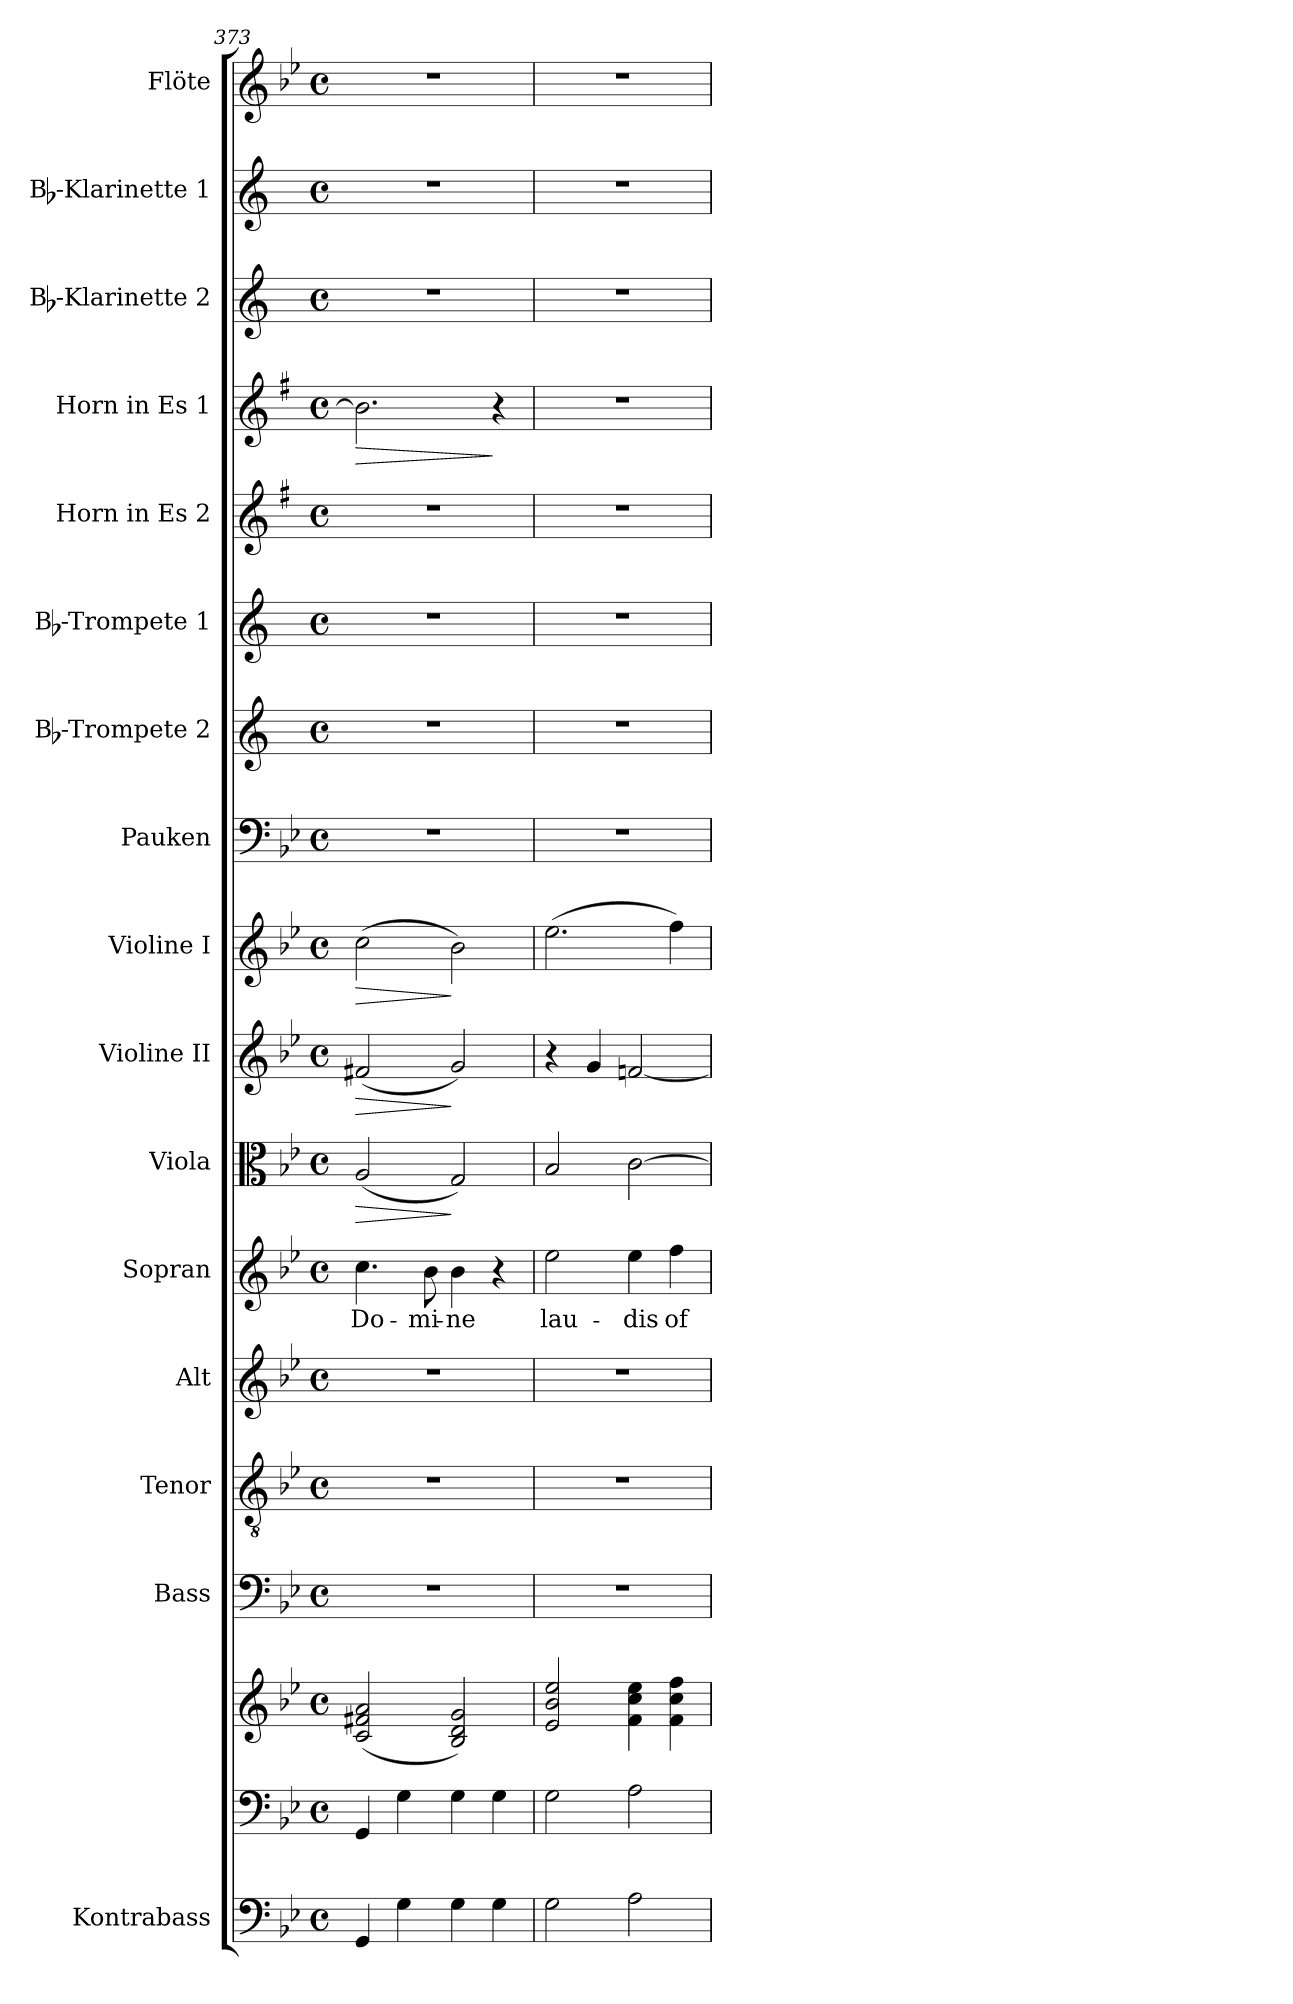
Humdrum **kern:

**kern	**kern	**kern	**kern	**kern	**kern	**kern	**text	**kern	**dynam	**kern	**dynam	**kern	**dynam	**kern	**kern	**kern	**kern	**kern	**dynam	**kern	**kern	**kern
*part17	*part16	*part16	*part15	*part14	*part13	*part12	*part12	*part11	*part11	*part10	*part10	*part9	*part9	*part8	*part7	*part6	*part5	*part4	*part4	*part3	*part2	*part1
*staff18	*staff17	*staff16	*staff15	*staff14	*staff13	*staff12	*staff12	*staff11	*staff11	*staff10	*staff10	*staff9	*staff9	*staff8	*staff7	*staff6	*staff5	*staff4	*staff4	*staff3	*staff2	*staff1
*I"Kontrabass	*	*	*I"Bass	*I"Tenor	*I"Alt	*I"Sopran	*	*I"Viola	*	*I"Violine II	*	*I"Violine I	*	*I"Pauken	*I"Bb-Trompete 2	*I"Bb-Trompete 1	*I"Horn in Es 2	*I"Horn in Es 1	*	*I"Bb-Klarinette 2	*I"Bb-Klarinette 1	*I"Flöte
*I'Kb.	*	*	*I'B.	*I'T.	*I'A.	*I'S.	*	*I'Vla.	*	*I'Vl. II	*	*I'Vl. I	*	*I'Pk.	*I'Bb Trp. 2	*I'Bb Trp. 1	*	*	*	*I'Bb Kl. 2	*I'Bb Kl. 1	*I'Fl.
*clefF4	*clefF4	*clefG2	*clefF4	*clefGv2	*clefG2	*clefG2	*	*clefC3	*	*clefG2	*	*clefG2	*	*clefF4	*clefG2	*clefG2	*clefG2	*clefG2	*	*clefG2	*clefG2	*clefG2
*ITrd7c12	*	*	*	*	*	*	*	*	*	*	*	*	*	*	*ITrd1c2	*ITrd1c2	*ITrd5c9	*ITrd5c9	*	*ITrd1c2	*ITrd1c2	*
*k[b-e-]	*k[b-e-]	*k[b-e-]	*k[b-e-]	*k[b-e-]	*k[b-e-]	*k[b-e-]	*	*k[b-e-]	*	*k[b-e-]	*	*k[b-e-]	*	*k[b-e-]	*k[b-e-]	*k[b-e-]	*k[b-e-]	*k[b-e-]	*	*k[b-e-]	*k[b-e-]	*k[b-e-]
*B-:	*B-:	*B-:	*B-:	*B-:	*B-:	*B-:	*	*B-:	*	*B-:	*	*B-:	*	*B-:	*B-:	*B-:	*B-:	*B-:	*	*B-:	*B-:	*B-:
*M4/4	*M4/4	*M4/4	*M4/4	*M4/4	*M4/4	*M4/4	*	*M4/4	*	*M4/4	*	*M4/4	*	*M4/4	*M4/4	*M4/4	*M4/4	*M4/4	*	*M4/4	*M4/4	*M4/4
*met(c)	*met(c)	*met(c)	*met(c)	*met(c)	*met(c)	*met(c)	*	*met(c)	*	*met(c)	*	*met(c)	*	*met(c)	*met(c)	*met(c)	*met(c)	*met(c)	*	*met(c)	*met(c)	*met(c)
=373	=373	=373	=373	=373	=373	=373	=373	=373	=373	=373	=373	=373	=373	=373	=373	=373	=373	=373	=373	=373	=373	=373
!	!	!	!	!	!	!	!LO:LY:b	!	!LO:HP:b	!	!LO:HP:b	!	!LO:HP:b	!	!	!	!	!	!LO:HP:b	!	!	!
4GGG/	4GG/	(<2c/ 2f#X/ 2a/	1r	1r	1r	4.cc\	Do-	(<2A/	>	(<2f#X/	>	(>2cc\	>	1r	1r	1r	1r	2.d\]	>	1r	1r	1r
4GG\	4G\	.	.	.	.	.	.	.	.	.	.	.	.	.	.	.	.	.	.	.	.	.
!	!	!	!	!	!	!	!LO:LY:b	!	!	!	!	!	!	!	!	!	!	!	!	!	!	!
.	.	.	.	.	.	8b-\	-mi-	.	.	.	.	.	.	.	.	.	.	.	.	.	.	.
!	!	!	!	!	!	!	!LO:LY:b	!	!	!	!	!	!	!	!	!	!	!	!	!	!	!
4GG\	4G\	2B-/ 2d/ 2g/)	.	.	.	4b-\	-ne	2G/)	]	2g/)	]	2b-\)	]	.	.	.	.	.	.	.	.	.
4GG\	4G\	.	.	.	.	4r	.	.	.	.	.	.	.	.	.	.	.	4r	]	.	.	.
=374	=374	=374	=374	=374	=374	=374	=374	=374	=374	=374	=374	=374	=374	=374	=374	=374	=374	=374	=374	=374	=374	=374
!	!	!	!	!	!	!	!LO:LY:b	!	!	!	!	!	!	!	!	!	!	!	!	!	!	!
2GG\	2G\	2e-/ 2b-/ 2ee-/	1r	1r	1r	2ee-\	lau-	2B-/	.	4r	.	(>2.ee-\	.	1r	1r	1r	1r	1r	.	1r	1r	1r
.	.	.	.	.	.	.	.	.	.	4g/	.	.	.	.	.	.	.	.	.	.	.	.
!	!	!	!	!	!	!	!LO:LY:b	!	!	!	!	!	!	!	!	!	!	!	!	!	!	!
2AA\	2A\	4f\ 4cc\ 4ee-\	.	.	.	4ee-\	-dis	[2c\	.	[2fn/	.	.	.	.	.	.	.	.	.	.	.	.
!	!	!	!	!	!	!	!LO:LY:b	!	!	!	!	!	!	!	!	!	!	!	!	!	!	!
.	.	4f\ 4cc\ 4ff\	.	.	.	4ff\	of-	.	.	.	.	4ff\)	.	.	.	.	.	.	.	.	.	.
=	=	=	=	=	=	=	=	=	=	=	=	=	=	=	=	=	=	=	=	=	=	=
*-	*-	*-	*-	*-	*-	*-	*-	*-	*-	*-	*-	*-	*-	*-	*-	*-	*-	*-	*-	*-	*-	*-
